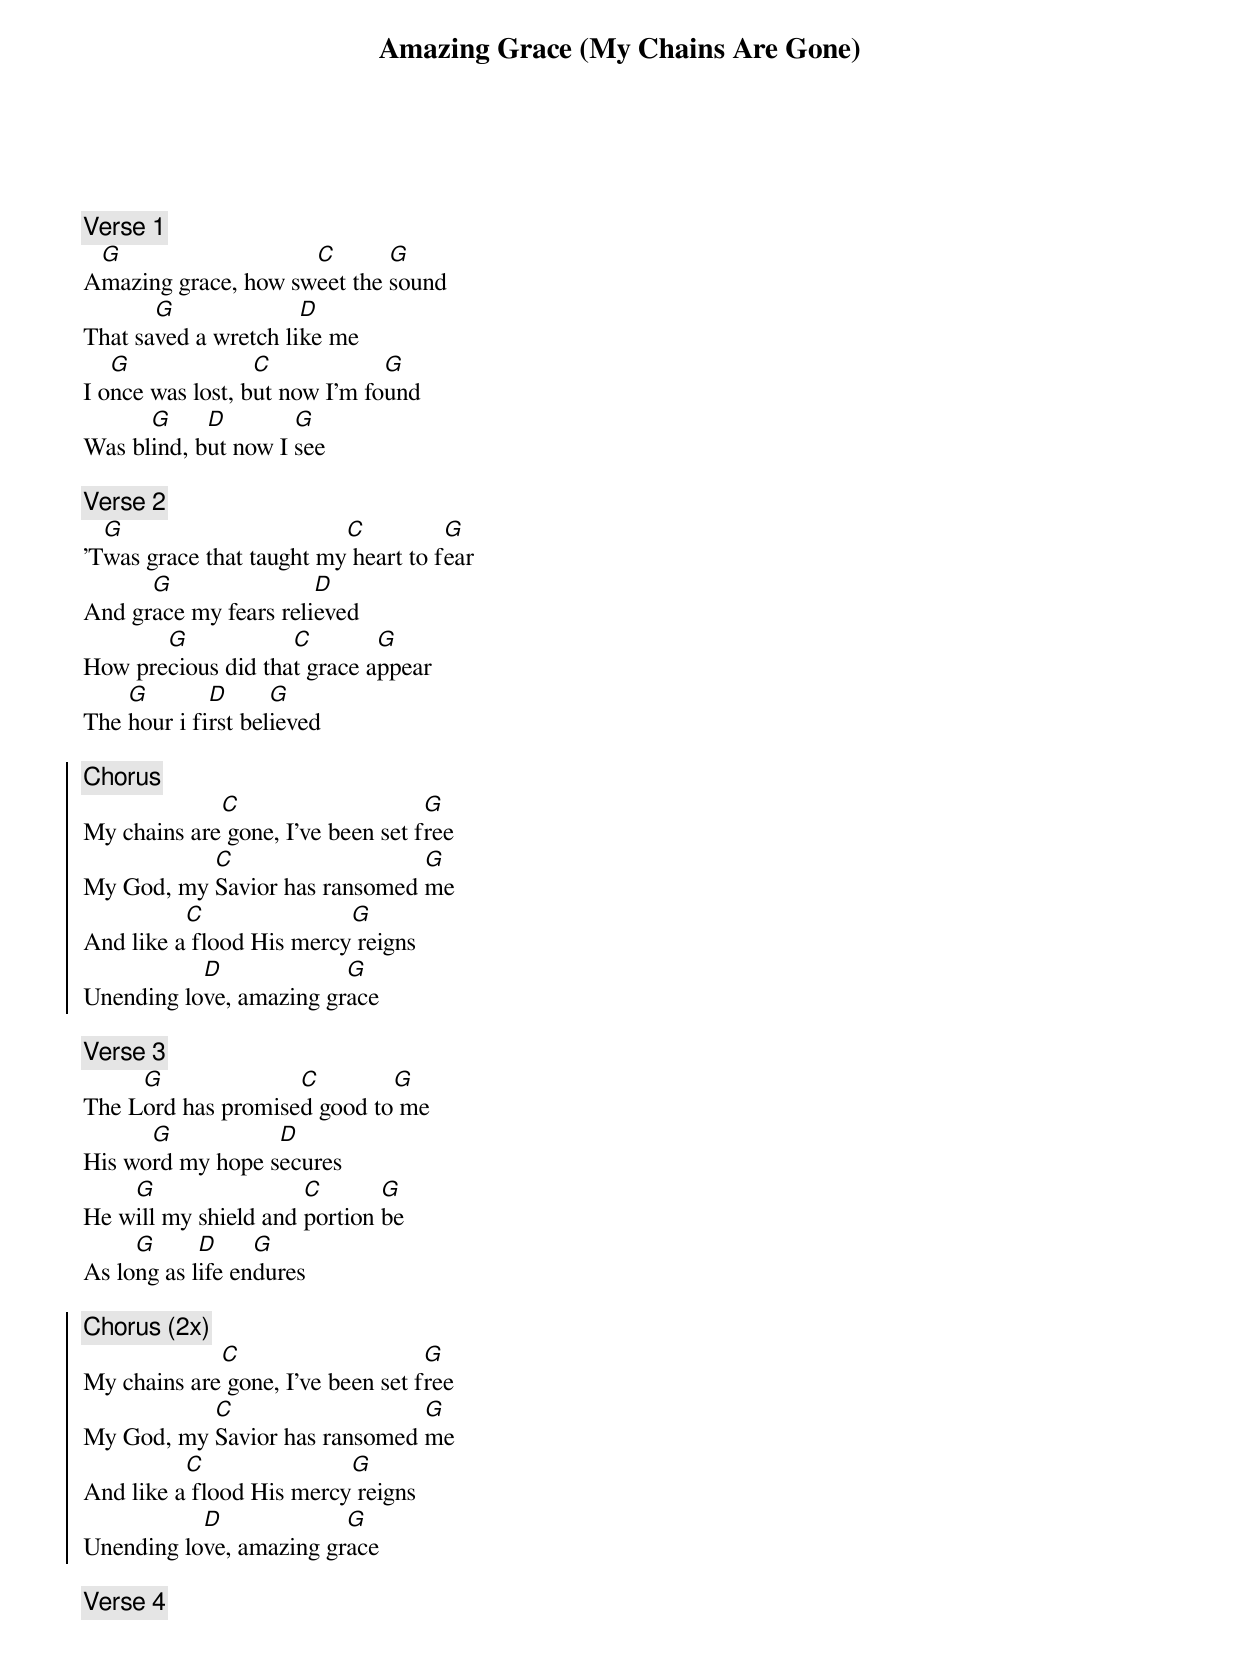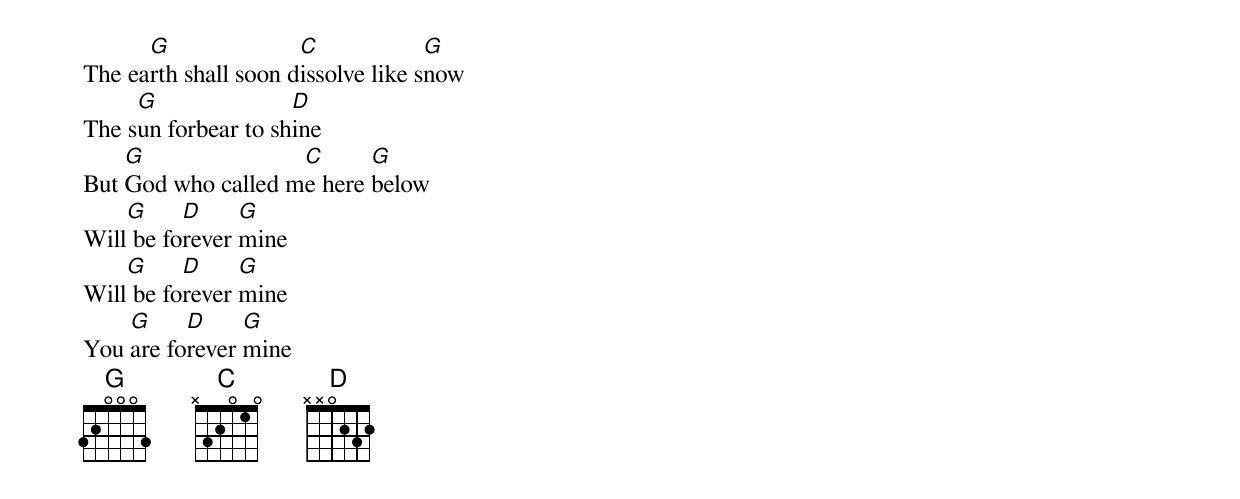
{title: Amazing Grace (My Chains Are Gone)}
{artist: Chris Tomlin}
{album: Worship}

<iframe width="420" height="315" src="https://www.youtube.com/embed/Y-4NFvI5U9w" frameborder="0" allowfullscreen></iframe>

{comment: Verse 1}
A[G]mazing grace, how sw[C]eet the [G]sound
That sa[G]ved a wretch li[D]ke me
I o[G]nce was lost, b[C]ut now I'm fo[G]und
Was bl[G]ind, b[D]ut now I [G]see

{comment: Verse 2}
'T[G]was grace that taught my[C] heart to f[G]ear
And gr[G]ace my fears reli[D]eved
How pre[G]cious did tha[C]t grace a[G]ppear
The [G]hour i fi[D]rst bel[G]ieved

{start_of_chorus}
{comment: Chorus}
My chains are[C] gone, I've been set f[G]ree
My God, my [C]Savior has ransomed [G]me
And like a[C] flood His mercy[G] reigns
Unending lo[D]ve, amazing gr[G]ace
{end_of_chorus}

{comment: Verse 3}
The L[G]ord has promise[C]d good to[G] me
His wo[G]rd my hope s[D]ecures
He w[G]ill my shield and [C]portion [G]be
As lo[G]ng as l[D]ife en[G]dures

{start_of_chorus}
{comment: Chorus (2x)}
My chains are[C] gone, I've been set f[G]ree
My God, my [C]Savior has ransomed [G]me
And like a[C] flood His mercy[G] reigns
Unending lo[D]ve, amazing gr[G]ace
{end_of_chorus}

{comment: Verse 4}
The ea[G]rth shall soon d[C]issolve like s[G]now
The s[G]un forbear to sh[D]ine
But [G]God who called m[C]e here [G]below
Will[G] be fo[D]rever [G]mine
Will[G] be fo[D]rever [G]mine
You [G]are fo[D]rever [G]mine
